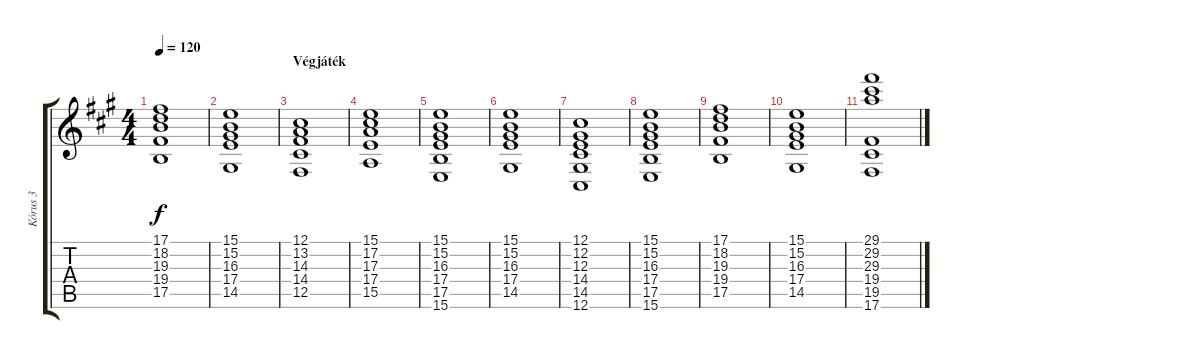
\track ("Kórus 3" "Kórus 3") {instrument choiraahs}
\staff {score tabs}
\tuning (Db4 Ab3 E3 B2 Gb2 Db2) {hide}
\ts (4 4)
\tempo 120
\clef g2
\ks a
(17.1 18.2 19.3 19.4 17.5).1{dy f} |
(15.1 15.2 16.3 17.4 14.5).1 |
\section ("" "Végjáték")
(12.1 13.2 14.3 14.4 12.5).1 |
(15.1 17.2 17.3 17.4 15.5).1 |
(15.1 15.2 16.3 17.4 17.5 15.6).1 |
(15.1 15.2 16.3 17.4 14.5).1 |
(12.1 12.2 12.3 14.4 14.5 12.6).1 |
(15.1 15.2 16.3 17.4 17.5 15.6).1 |
(17.1 18.2 19.3 19.4 17.5).1 |
(15.1 15.2 16.3 17.4 14.5).1 |
(29.1 29.2 29.3 19.4 19.5 17.6).1
